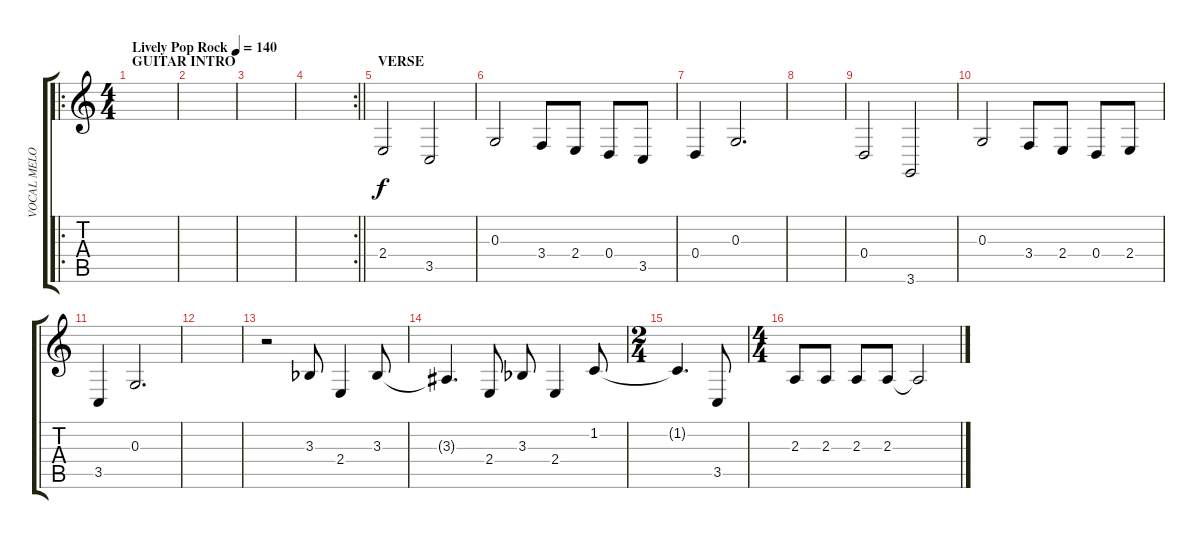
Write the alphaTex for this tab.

\track ("VOCAL MELODY" "VOCAL MELO") {instrument stringensemble1}
\staff {score tabs}
\tuning (E4 B3 G3 D3 A2 E2) {hide}
\ro
\ts (4 4)
\section ("" "GUITAR INTRO")
\tempo (140 "Lively Pop Rock")
\clef g2
\ks c
|
|
|
\rc 2
\barLineRight lightlight
|
\section ("" "VERSE")
2.4.2 3.5.2 |
0.3.2 3.4.8 2.4.8 0.4.8 3.5.8 |
0.4.4 0.3.2{d} |
|
0.4.2 3.6.2 |
0.3.2 3.4.8 2.4.8 0.4.8 2.4.8 |
3.5.4 0.3.2{d} |
|
r.2 3.3{acc b}.8 2.4.4 3.3{acc b}.8 |
3.3{t}.4{d} 2.4.8 3.3{acc b}.8 2.4.4 1.2.8 |
\ts (2 4)
1.2{t}.4{d} 3.5.8 |
\ts (4 4)
2.3.8 2.3.8 2.3.8 2.3.8 2.3{t}.2
